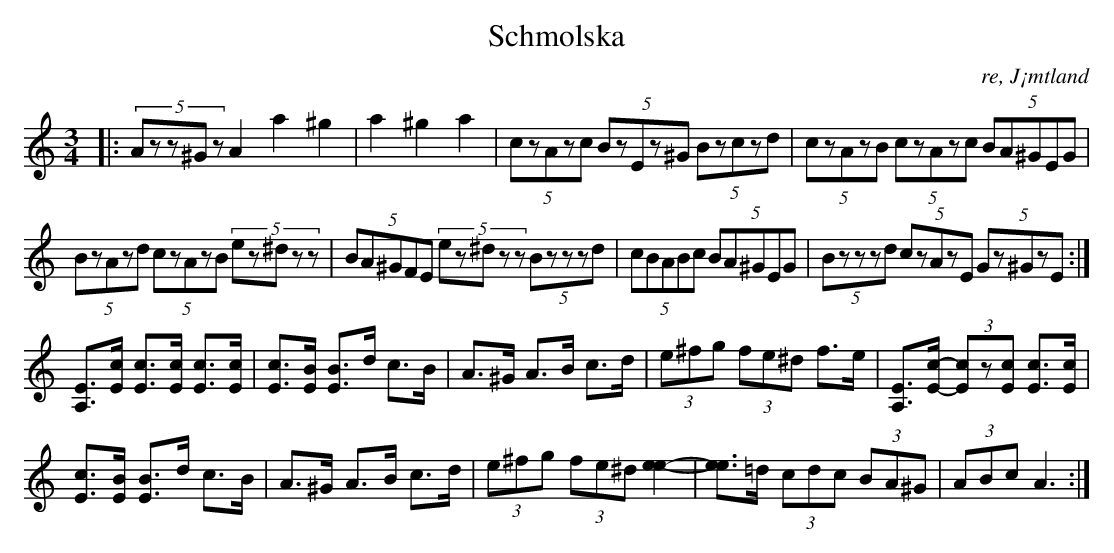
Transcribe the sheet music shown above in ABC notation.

X:1
T:Schmolska
O: re, J¡mtland
M:3/4
L:1/8
K:Am
|: (5:2Azz^Gz A2 a2 ^g2|a2 ^g2 a2|  (5:2czAzc (5:2BzEz^G (5:2Bzczd|  (5:2czAzB (5:2czAzc (5:2BA^GEG|
 (5:2BzAzd (5:2czAzB (5:2ez^dzz|  (5:2BA^GFE (5:2ez^dzz (5:2Bzzzd|  (5:2cBABc (5:2BA^GEG | (5:2Bzzzd (5:2czAzE (5:2Gz^GzE  :|
[EA,]>[cE] [cE]>[cE] [cE]>[cE] | [cE]>[BE] [BE]>d c>B | A>^G A>B c>d | (3e^fg (3fe^d f>e | [EA,]>[c-E-] (3[cE]z[cE] [cE]>[cE] |
[cE]>[BE] [BE]>d c>B | A>^G A>B c>d | (3e^fg (3fe^d [e2-e2-] | [ee]>=d (3cdc (3BA^G | (3ABc A3 :|]
